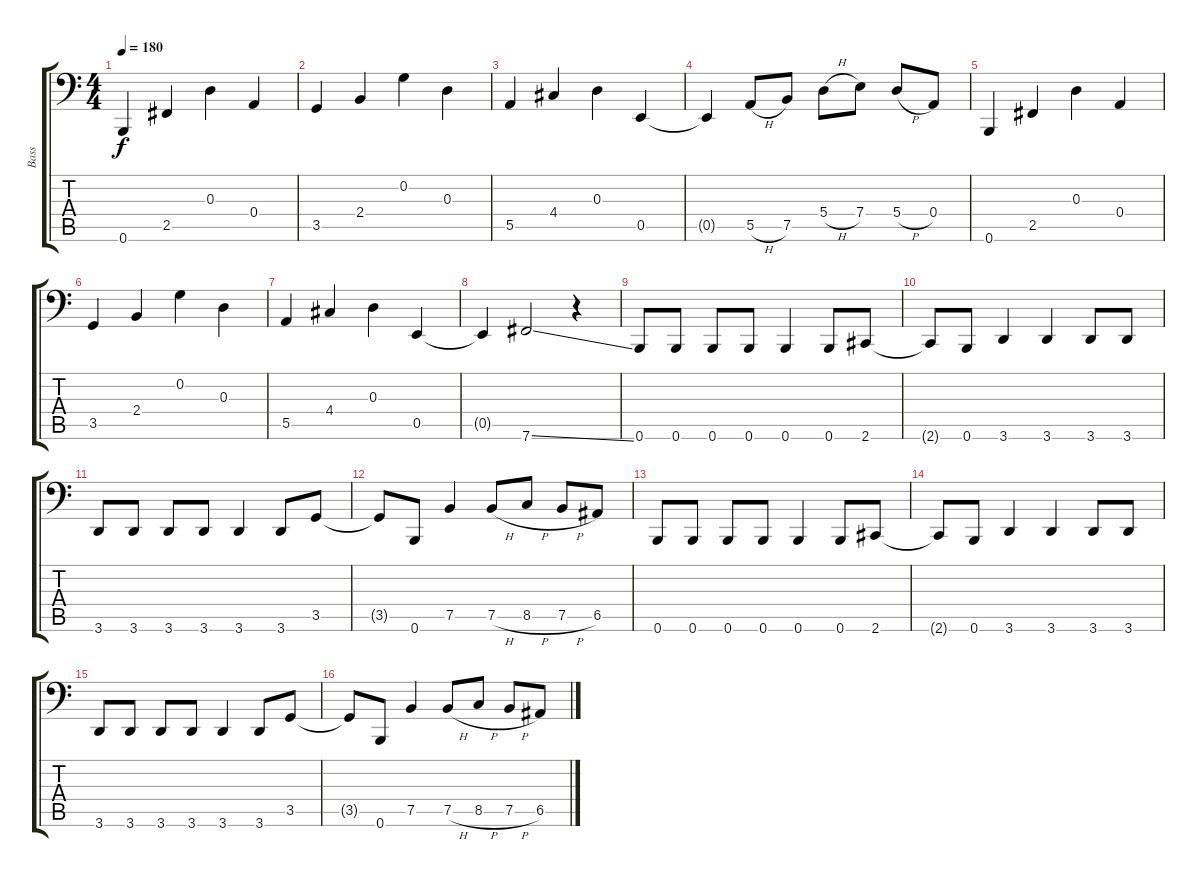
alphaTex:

\track ("Bass" "Bass") {instrument electricbasspick}
\staff {score tabs}
\tuning (C3 G2 D2 A1 E1 B0) {hide}
\ts (4 4)
\tempo 180
\clef f4
\ks c
0.6.4{dy f} 2.5.4 0.3.4 0.4.4 |
3.5.4 2.4.4 0.2.4 0.3.4 |
5.5.4 4.4.4 0.3.4 0.5.4 |
0.5{t}.4 5.5{h}.8 7.5.8 5.4{h}.8 7.4.8 5.4{h}.8 0.4.8 |
0.6.4 2.5.4 0.3.4 0.4.4 |
3.5.4 2.4.4 0.2.4 0.3.4 |
5.5.4 4.4.4 0.3.4 0.5.4 |
0.5{t}.4 7.6{ss}.2 r.4 |
0.6.8 0.6.8 0.6.8 0.6.8 0.6.4 0.6.8 2.6.8 |
2.6{t}.8 0.6.8 3.6.4 3.6.4 3.6.8 3.6.8 |
3.6.8 3.6.8 3.6.8 3.6.8 3.6.4 3.6.8 3.5.8 |
3.5{t}.8 0.6.8 7.5.4 7.5{h}.8 8.5{h}.8 7.5{h}.8 6.5.8 |
0.6.8 0.6.8 0.6.8 0.6.8 0.6.4 0.6.8 2.6.8 |
2.6{t}.8 0.6.8 3.6.4 3.6.4 3.6.8 3.6.8 |
3.6.8 3.6.8 3.6.8 3.6.8 3.6.4 3.6.8 3.5.8 |
3.5{t}.8 0.6.8 7.5.4 7.5{h}.8 8.5{h}.8 7.5{h}.8 6.5.8
